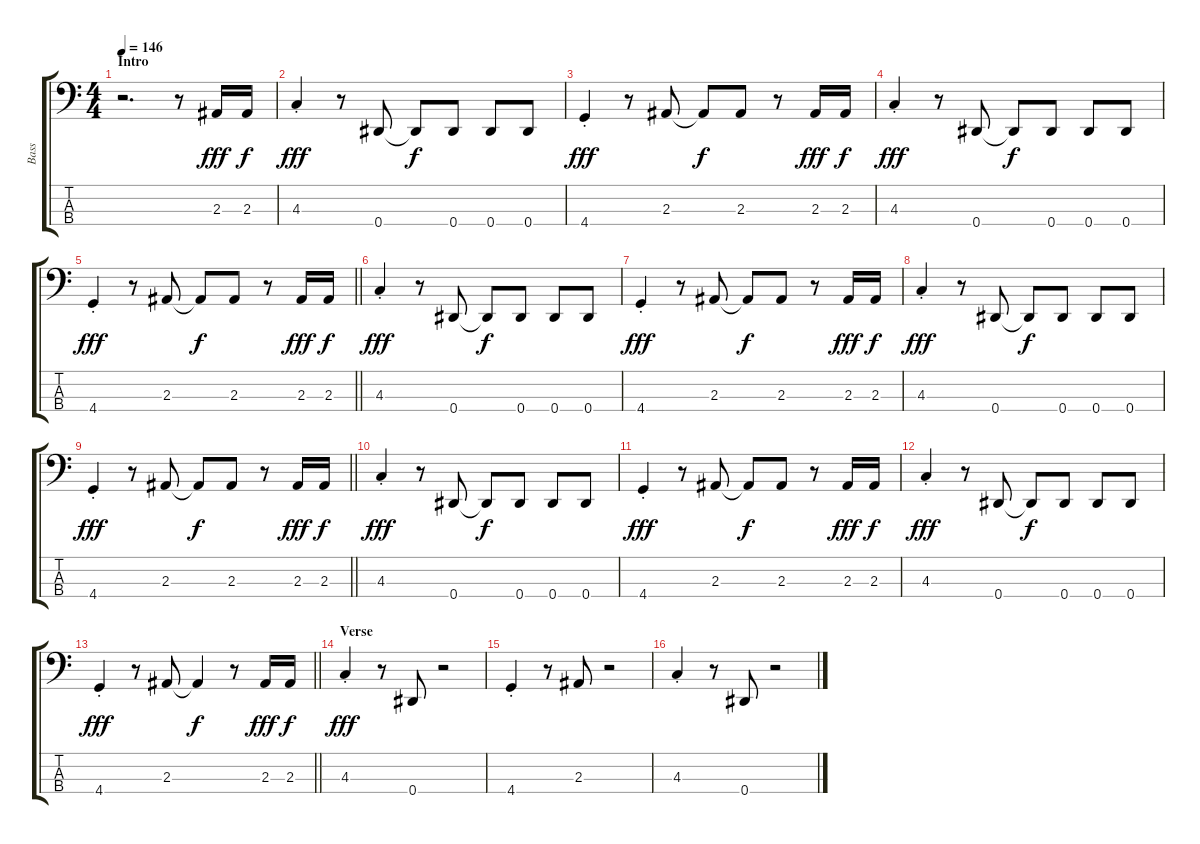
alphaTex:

\track ("Bass" "Bass") {instrument electricbassfinger}
\staff {score tabs}
\tuning (Gb2 Db2 Ab1 Eb1) {hide}
\ts (4 4)
\section ("" "Intro")
\tempo 146
\clef f4
\ks c
r.2{d dy fff instrument electricbassfinger} r.8 2.3.16 2.3.16{dy f} |
4.3{st}.4{dy fff} r.8 0.4.8 0.4{t}.8{dy f} 0.4.8 0.4.8 0.4.8 |
4.4{st}.4{dy fff} r.8 2.3.8 2.3{t}.8{dy f} 2.3.8 r.8 2.3.16{dy fff} 2.3.16{dy f} |
4.3{st}.4{dy fff} r.8 0.4.8 0.4{t}.8{dy f} 0.4.8 0.4.8 0.4.8 |
\barLineRight lightlight
4.4{st}.4{dy fff} r.8 2.3.8 2.3{t}.8{dy f} 2.3.8 r.8 2.3.16{dy fff} 2.3.16{dy f} |
4.3{st}.4{dy fff} r.8 0.4.8 0.4{t}.8{dy f} 0.4.8 0.4.8 0.4.8 |
4.4{st}.4{dy fff} r.8 2.3.8 2.3{t}.8{dy f} 2.3.8 r.8 2.3.16{dy fff} 2.3.16{dy f} |
4.3{st}.4{dy fff} r.8 0.4.8 0.4{t}.8{dy f} 0.4.8 0.4.8 0.4.8 |
\barLineRight lightlight
4.4{st}.4{dy fff} r.8 2.3.8 2.3{t}.8{dy f} 2.3.8 r.8 2.3.16{dy fff} 2.3.16{dy f} |
4.3{st}.4{dy fff} r.8 0.4.8 0.4{t}.8{dy f} 0.4.8 0.4.8 0.4.8 |
4.4{st}.4{dy fff} r.8 2.3.8 2.3{t}.8{dy f} 2.3.8 r.8 2.3.16{dy fff} 2.3.16{dy f} |
4.3{st}.4{dy fff} r.8 0.4.8 0.4{t}.8{dy f} 0.4.8 0.4.8 0.4.8 |
\barLineRight lightlight
4.4{st}.4{dy fff} r.8 2.3.8 2.3{t}.4{dy f} r.8 2.3.16{dy fff} 2.3.16{dy f} |
\section ("" "Verse")
4.3{st}.4{dy fff} r.8 0.4.8 r.2 |
4.4{st}.4 r.8 2.3.8 r.2 |
4.3{st}.4 r.8 0.4.8 r.2
